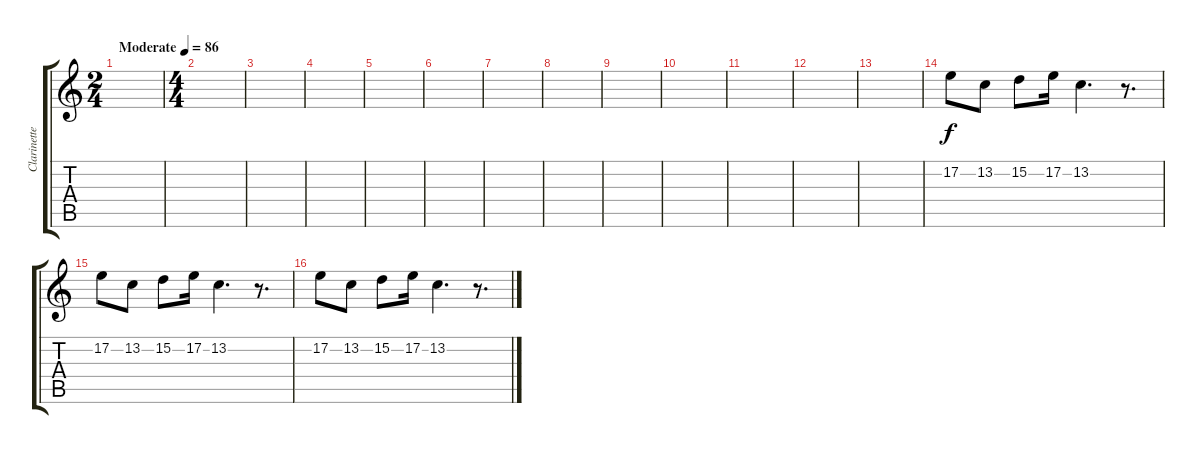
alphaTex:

\track ("Clarinette" "Clarinette") {instrument clarinet}
\staff {score tabs}
\tuning (E4 B3 G3 D3 A2 E2) {hide}
\ts (2 4)
\tempo (86 "Moderate")
\clef g2
\ks c
|
\ts (4 4)
|
|
|
|
|
|
|
|
|
|
|
|
17.2.8 13.2.8 15.2.8 17.2.16 13.2.4{d} r.8{d} |
17.2.8 13.2.8 15.2.8 17.2.16 13.2.4{d} r.8{d} |
17.2.8 13.2.8 15.2.8 17.2.16 13.2.4{d} r.8{d}
